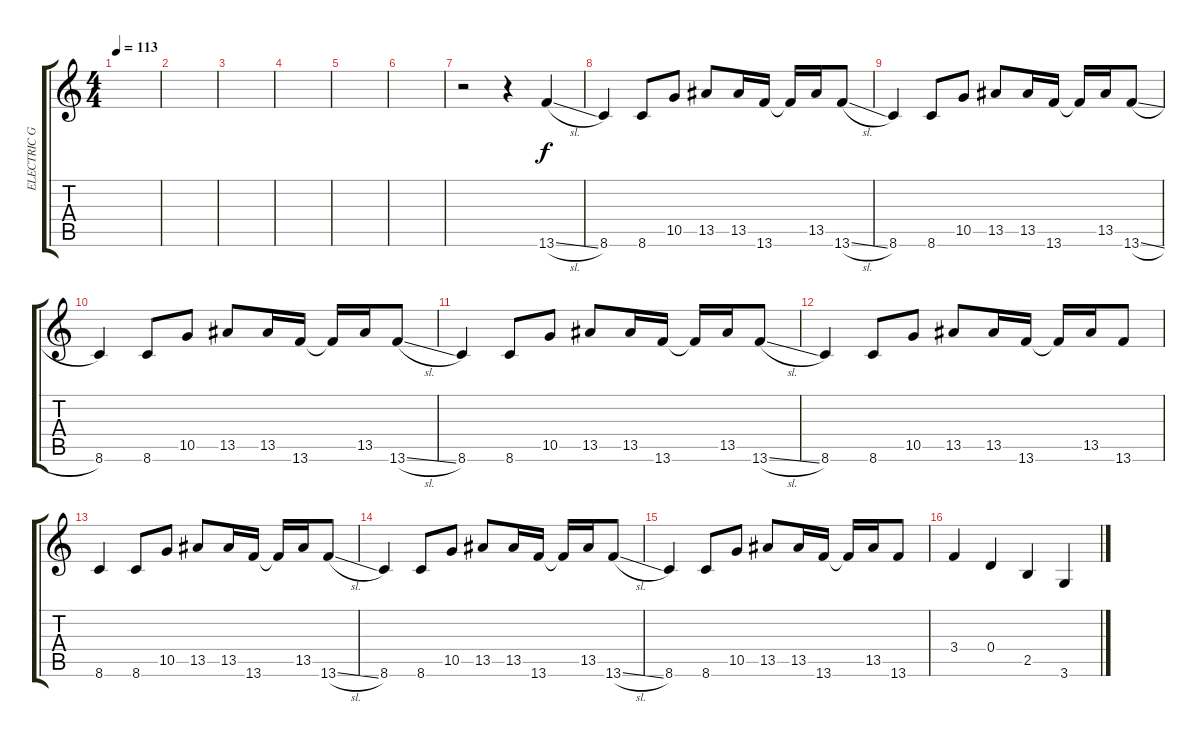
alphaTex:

\track ("ELECTRIC GUITAR 1" "ELECTRIC G") {instrument overdrivenguitar}
\staff {score tabs}
\tuning (E4 B3 G3 D3 A2 E2) {hide}
\ts (4 4)
\tempo 113
\clef g2
\ks c
|
|
|
|
|
|
r.2 r.4 13.6{sl}.4{dy f} |
8.6.4 8.6.8 10.5.8 13.5.8 13.5.16 13.6.16 13.6{t}.16 13.5.16 13.6{sl}.8 |
8.6.4 8.6.8 10.5.8 13.5.8 13.5.16 13.6.16 13.6{t}.16 13.5.16 13.6{sl}.8 |
8.6.4 8.6.8 10.5.8 13.5.8 13.5.16 13.6.16 13.6{t}.16 13.5.16 13.6{sl}.8 |
8.6.4 8.6.8 10.5.8 13.5.8 13.5.16 13.6.16 13.6{t}.16 13.5.16 13.6{sl}.8 |
8.6.4 8.6.8 10.5.8 13.5.8 13.5.16 13.6.16 13.6{t}.16 13.5.16 13.6.8 |
8.6.4 8.6.8 10.5.8 13.5.8 13.5.16 13.6.16 13.6{t}.16 13.5.16 13.6{sl}.8 |
8.6.4 8.6.8 10.5.8 13.5.8 13.5.16 13.6.16 13.6{t}.16 13.5.16 13.6{sl}.8 |
8.6.4 8.6.8 10.5.8 13.5.8 13.5.16 13.6.16 13.6{t}.16 13.5.16 13.6.8 |
3.4.4 0.4.4 2.5.4 3.6.4
